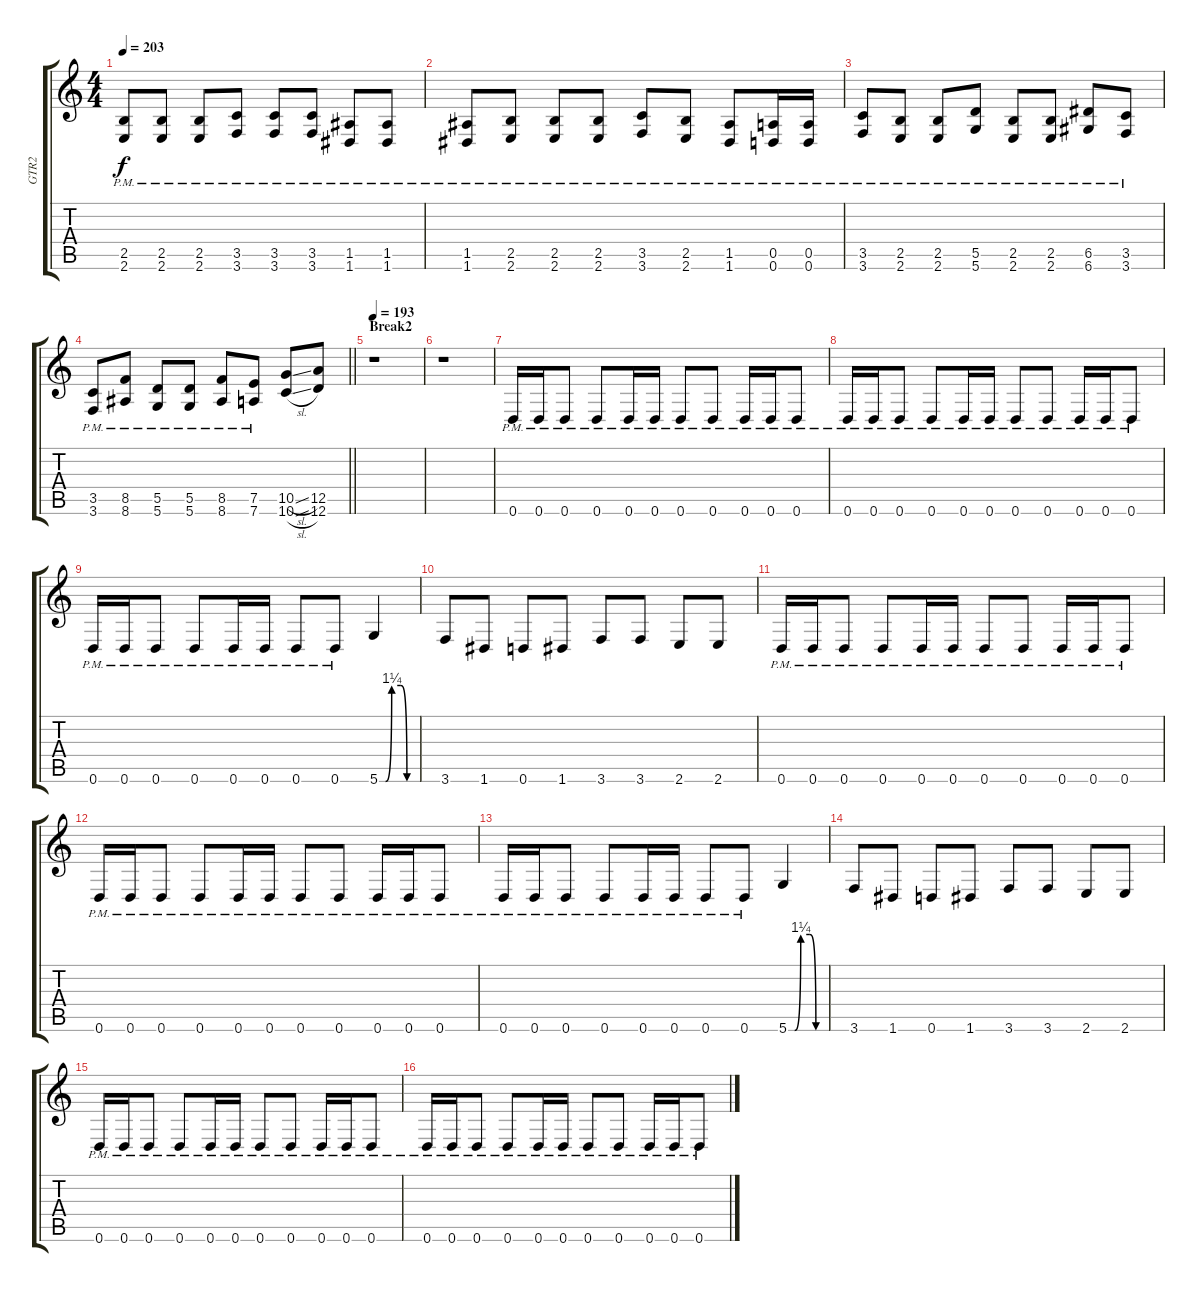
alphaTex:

\track ("GTR2" "GTR2") {instrument distortionguitar}
\staff {score tabs}
\tuning (E4 B3 G3 D3 A2 D2) {hide}
\ts (4 4)
\tempo 203
\clef g2
\ks c
(2.5{pm} 2.6{pm}).8{dy f} (2.5{pm} 2.6{pm}).8 (2.5{pm} 2.6{pm}).8 (3.5{pm} 3.6{pm}).8 (3.5{pm} 3.6{pm}).8 (3.5{pm} 3.6{pm}).8 (1.5{pm} 1.6{pm}).8 (1.5{pm} 1.6{pm}).8 |
(1.5{pm} 1.6{pm}).8 (2.5{pm} 2.6{pm}).8 (2.5{pm} 2.6{pm}).8 (2.5{pm} 2.6{pm}).8 (3.5{pm} 3.6{pm}).8 (2.5{pm} 2.6{pm}).8 (1.5{pm} 1.6{pm}).8 (0.5{pm} 0.6{pm}).16 (0.5{pm} 0.6{pm}).16 |
(3.5{pm} 3.6{pm}).8 (2.5{pm} 2.6{pm}).8 (2.5{pm} 2.6{pm}).8 (5.5{pm} 5.6{pm}).8 (2.5{pm} 2.6{pm}).8 (2.5{pm} 2.6{pm}).8 (6.5{pm} 6.6{pm}).8 (3.5{pm} 3.6{pm}).8 |
\barLineRight lightlight
(3.5{pm} 3.6{pm}).8 (8.5{pm} 8.6{pm}).8 (5.5{pm} 5.6{pm}).8 (5.5{pm} 5.6{pm}).8 (8.5{pm} 8.6{pm}).8 (7.5{pm} 7.6{pm}).8 (10.5{sl} 10.6{sl}).8 (12.5 12.6).8 |
\section ("" "Break2")
\tempo 193
r.1 |
r.1 |
0.6{pm}.16 0.6{pm}.16 0.6{pm}.8 0.6{pm}.8 0.6{pm}.16 0.6{pm}.16 0.6{pm}.8 0.6{pm}.8 0.6{pm}.16 0.6{pm}.16 0.6{pm}.8 |
0.6{pm}.16 0.6{pm}.16 0.6{pm}.8 0.6{pm}.8 0.6{pm}.16 0.6{pm}.16 0.6{pm}.8 0.6{pm}.8 0.6{pm}.16 0.6{pm}.16 0.6{pm}.8 |
0.6{pm}.16 0.6{pm}.16 0.6{pm}.8 0.6{pm}.8 0.6{pm}.16 0.6{pm}.16 0.6{pm}.8 0.6{pm}.8 5.6{be (custom 0 0 10 0 20 5 35 5 45 0 60 0)}.4 |
3.6.8 1.6.8 0.6.8 1.6.8 3.6.8 3.6.8 2.6.8 2.6.8 |
0.6{pm}.16 0.6{pm}.16 0.6{pm}.8 0.6{pm}.8 0.6{pm}.16 0.6{pm}.16 0.6{pm}.8 0.6{pm}.8 0.6{pm}.16 0.6{pm}.16 0.6{pm}.8 |
0.6{pm}.16 0.6{pm}.16 0.6{pm}.8 0.6{pm}.8 0.6{pm}.16 0.6{pm}.16 0.6{pm}.8 0.6{pm}.8 0.6{pm}.16 0.6{pm}.16 0.6{pm}.8 |
0.6{pm}.16 0.6{pm}.16 0.6{pm}.8 0.6{pm}.8 0.6{pm}.16 0.6{pm}.16 0.6{pm}.8 0.6{pm}.8 5.6{be (custom 0 0 10 0 20 5 35 5 45 0 60 0)}.4 |
3.6.8 1.6.8 0.6.8 1.6.8 3.6.8 3.6.8 2.6.8 2.6.8 |
0.6{pm}.16 0.6{pm}.16 0.6{pm}.8 0.6{pm}.8 0.6{pm}.16 0.6{pm}.16 0.6{pm}.8 0.6{pm}.8 0.6{pm}.16 0.6{pm}.16 0.6{pm}.8 |
0.6{pm}.16 0.6{pm}.16 0.6{pm}.8 0.6{pm}.8 0.6{pm}.16 0.6{pm}.16 0.6{pm}.8 0.6{pm}.8 0.6{pm}.16 0.6{pm}.16 0.6{pm}.8
